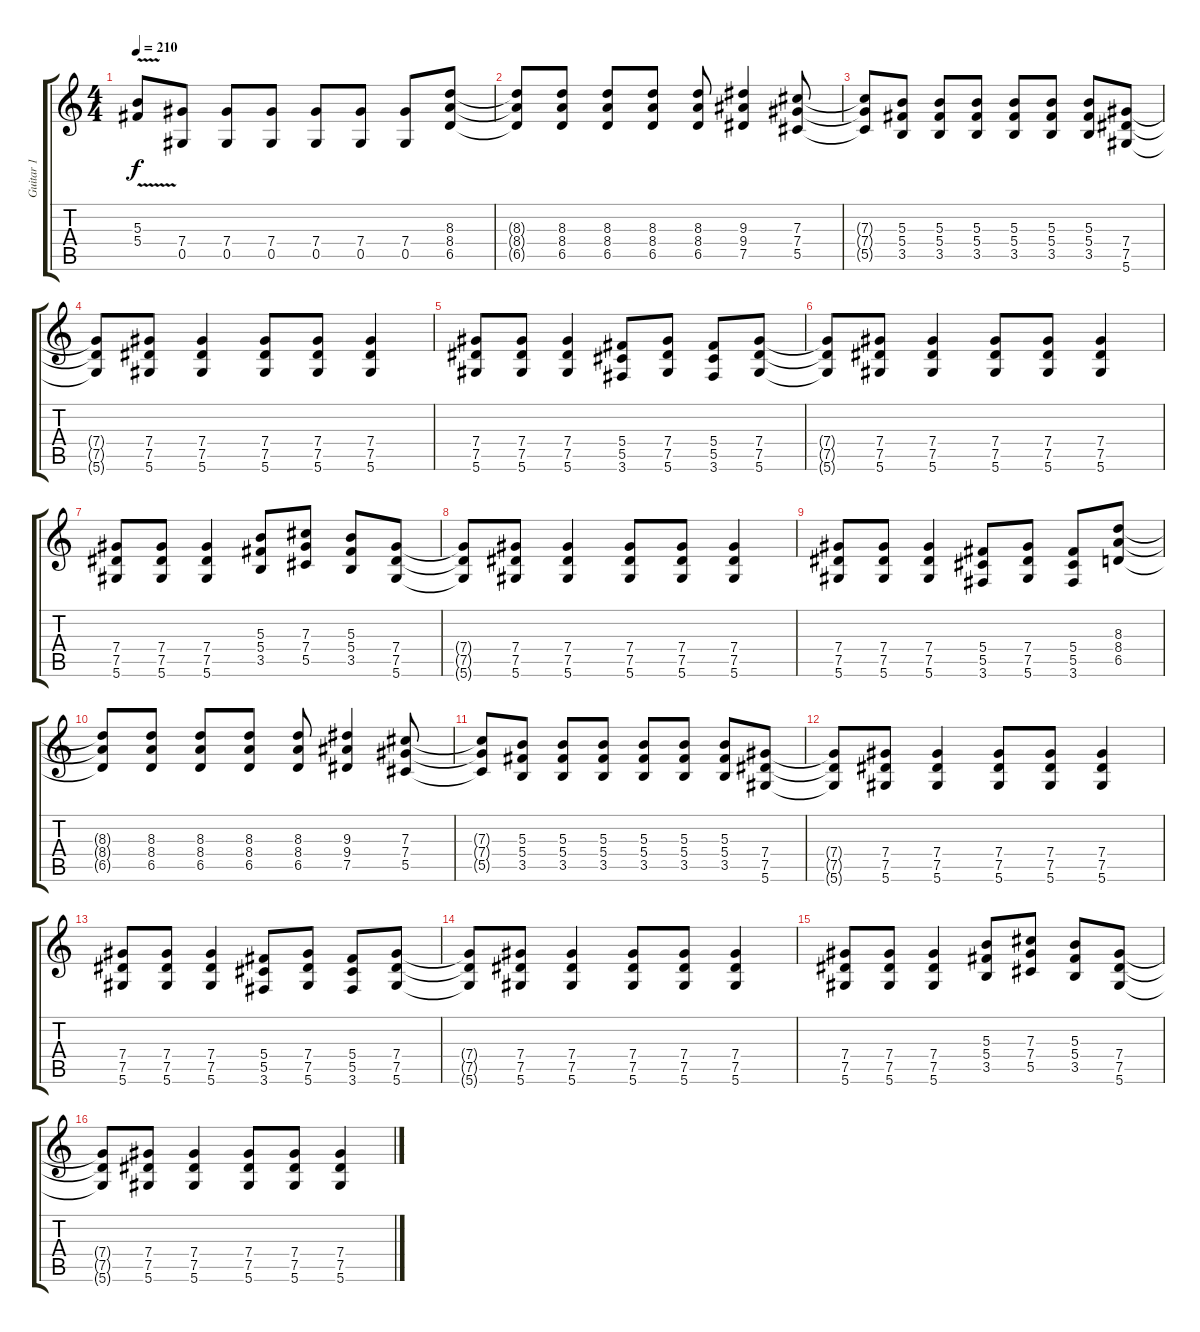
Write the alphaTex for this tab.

\track ("Guitar 1" "Guitar 1") {instrument overdrivenguitar}
\staff {score tabs}
\tuning (Eb4 Bb3 Gb3 Db3 Ab2 Eb2) {hide}
\ts (4 4)
\tempo 210
\clef g2
\ks c
(5.3{v t} 5.4{v t}).8{dy f} (7.4 0.5).8 (7.4 0.5).8 (7.4 0.5).8 (7.4 0.5).8 (7.4 0.5).8 (7.4 0.5).8 (8.3 8.4 6.5).8 |
(8.3{t} 8.4{t} 6.5{t}).8 (8.3 8.4 6.5).8 (8.3 8.4 6.5).8 (8.3 8.4 6.5).8 (8.3 8.4 6.5).8 (9.3 9.4 7.5).4 (7.3 7.4 5.5).8 |
(7.3{t} 7.4{t} 5.5{t}).8 (5.3 5.4 3.5).8 (5.3 5.4 3.5).8 (5.3 5.4 3.5).8 (5.3 5.4 3.5).8 (5.3 5.4 3.5).8 (5.3 5.4 3.5).8 (7.4 7.5 5.6).8 |
(7.4{t} 7.5{t} 5.6{t}).8 (7.4 7.5 5.6).8 (7.4 7.5 5.6).4 (7.4 7.5 5.6).8 (7.4 7.5 5.6).8 (7.4 7.5 5.6).4 |
(7.4 7.5 5.6).8 (7.4 7.5 5.6).8 (7.4 7.5 5.6).4 (5.4 5.5 3.6).8 (7.4 7.5 5.6).8 (5.4 5.5 3.6).8 (7.4 7.5 5.6).8 |
(7.4{t} 7.5{t} 5.6{t}).8 (7.4 7.5 5.6).8 (7.4 7.5 5.6).4 (7.4 7.5 5.6).8 (7.4 7.5 5.6).8 (7.4 7.5 5.6).4 |
(7.4 7.5 5.6).8 (7.4 7.5 5.6).8 (7.4 7.5 5.6).4 (5.3 5.4 3.5).8 (7.3 7.4 5.5).8 (5.3 5.4 3.5).8 (7.4 7.5 5.6).8 |
(7.4{t} 7.5{t} 5.6{t}).8 (7.4 7.5 5.6).8 (7.4 7.5 5.6).4 (7.4 7.5 5.6).8 (7.4 7.5 5.6).8 (7.4 7.5 5.6).4 |
(7.4 7.5 5.6).8 (7.4 7.5 5.6).8 (7.4 7.5 5.6).4 (5.4 5.5 3.6).8 (7.4 7.5 5.6).8 (5.4 5.5 3.6).8 (8.3 8.4 6.5).8 |
(8.3{t} 8.4{t} 6.5{t}).8 (8.3 8.4 6.5).8 (8.3 8.4 6.5).8 (8.3 8.4 6.5).8 (8.3 8.4 6.5).8 (9.3 9.4 7.5).4 (7.3 7.4 5.5).8 |
(7.3{t} 7.4{t} 5.5{t}).8 (5.3 5.4 3.5).8 (5.3 5.4 3.5).8 (5.3 5.4 3.5).8 (5.3 5.4 3.5).8 (5.3 5.4 3.5).8 (5.3 5.4 3.5).8 (7.4 7.5 5.6).8 |
(7.4{t} 7.5{t} 5.6{t}).8 (7.4 7.5 5.6).8 (7.4 7.5 5.6).4 (7.4 7.5 5.6).8 (7.4 7.5 5.6).8 (7.4 7.5 5.6).4 |
(7.4 7.5 5.6).8 (7.4 7.5 5.6).8 (7.4 7.5 5.6).4 (5.4 5.5 3.6).8 (7.4 7.5 5.6).8 (5.4 5.5 3.6).8 (7.4 7.5 5.6).8 |
(7.4{t} 7.5{t} 5.6{t}).8 (7.4 7.5 5.6).8 (7.4 7.5 5.6).4 (7.4 7.5 5.6).8 (7.4 7.5 5.6).8 (7.4 7.5 5.6).4 |
(7.4 7.5 5.6).8 (7.4 7.5 5.6).8 (7.4 7.5 5.6).4 (5.3 5.4 3.5).8 (7.3 7.4 5.5).8 (5.3 5.4 3.5).8 (7.4 7.5 5.6).8 |
(7.4{t} 7.5{t} 5.6{t}).8 (7.4 7.5 5.6).8 (7.4 7.5 5.6).4 (7.4 7.5 5.6).8 (7.4 7.5 5.6).8 (7.4 7.5 5.6).4
